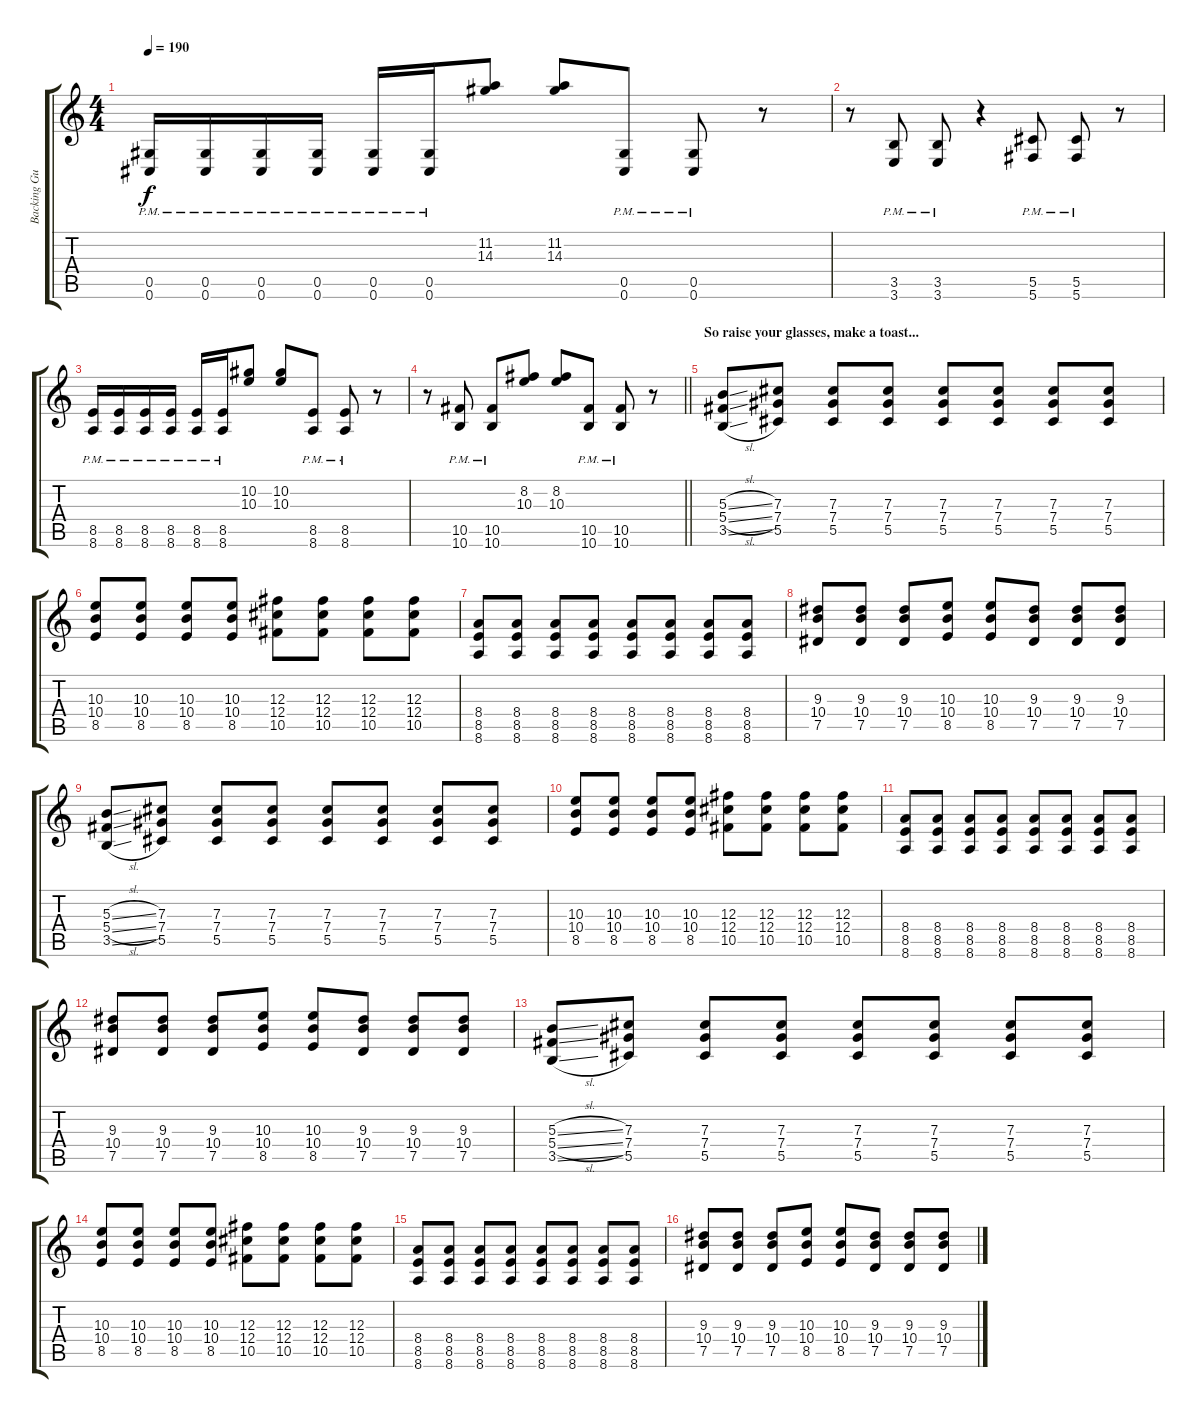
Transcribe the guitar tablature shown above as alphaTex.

\track ("Backing Guitar" "Backing Gu") {instrument overdrivenguitar}
\staff {score tabs}
\tuning (Eb4 Bb3 Gb3 Db3 Ab2 Db2) {hide}
\ts (4 4)
\tempo 190
\clef g2
\ks c
(0.5{pm} 0.6{pm}).16{dy f} (0.5{pm} 0.6{pm}).16 (0.5{pm} 0.6{pm}).16 (0.5{pm} 0.6{pm}).16 (0.5{pm} 0.6{pm}).16 (0.5{pm} 0.6{pm}).16 (11.2 14.3).8 (11.2 14.3).8 (0.5{pm} 0.6{pm}).8 (0.5{pm} 0.6{pm}).8 r.8 |
r.8 (3.5{pm} 3.6{pm}).8 (3.5{pm} 3.6{pm}).8 r.4 (5.5{pm} 5.6{pm}).8 (5.5{pm} 5.6{pm}).8 r.8 |
(8.5{pm} 8.6{pm}).16 (8.5{pm} 8.6{pm}).16 (8.5{pm} 8.6{pm}).16 (8.5{pm} 8.6{pm}).16 (8.5{pm} 8.6{pm}).16 (8.5{pm} 8.6{pm}).16 (10.2 10.3).8 (10.2 10.3).8 (8.5{pm} 8.6{pm}).8 (8.5{pm} 8.6{pm}).8 r.8 |
\barLineRight lightlight
r.8 (10.5{pm} 10.6{pm}).8 (10.5{pm} 10.6{pm}).8 (8.2 10.3).8 (8.2 10.3).8 (10.5{pm} 10.6{pm}).8 (10.5{pm} 10.6{pm}).8 r.8 |
\section ("" "So raise your glasses, make a toast...")
(5.3{sl} 5.4{sl} 3.5{sl}).8{instrument overdrivenguitar} (7.3 7.4 5.5).8 (7.3 7.4 5.5).8 (7.3 7.4 5.5).8 (7.3 7.4 5.5).8 (7.3 7.4 5.5).8 (7.3 7.4 5.5).8 (7.3 7.4 5.5).8 |
(10.3 10.4 8.5).8 (10.3 10.4 8.5).8 (10.3 10.4 8.5).8 (10.3 10.4 8.5).8 (12.3 12.4 10.5).8 (12.3 12.4 10.5).8 (12.3 12.4 10.5).8 (12.3 12.4 10.5).8 |
(8.4 8.5 8.6).8 (8.4 8.5 8.6).8 (8.4 8.5 8.6).8 (8.4 8.5 8.6).8 (8.4 8.5 8.6).8 (8.4 8.5 8.6).8 (8.4 8.5 8.6).8 (8.4 8.5 8.6).8 |
(9.3 10.4 7.5).8 (9.3 10.4 7.5).8 (9.3 10.4 7.5).8 (10.3 10.4 8.5).8 (10.3 10.4 8.5).8 (9.3 10.4 7.5).8 (9.3 10.4 7.5).8 (9.3 10.4 7.5).8 |
(5.3{sl} 5.4{sl} 3.5{sl}).8{instrument overdrivenguitar} (7.3 7.4 5.5).8 (7.3 7.4 5.5).8 (7.3 7.4 5.5).8 (7.3 7.4 5.5).8 (7.3 7.4 5.5).8 (7.3 7.4 5.5).8 (7.3 7.4 5.5).8 |
(10.3 10.4 8.5).8 (10.3 10.4 8.5).8 (10.3 10.4 8.5).8 (10.3 10.4 8.5).8 (12.3 12.4 10.5).8 (12.3 12.4 10.5).8 (12.3 12.4 10.5).8 (12.3 12.4 10.5).8 |
(8.4 8.5 8.6).8 (8.4 8.5 8.6).8 (8.4 8.5 8.6).8 (8.4 8.5 8.6).8 (8.4 8.5 8.6).8 (8.4 8.5 8.6).8 (8.4 8.5 8.6).8 (8.4 8.5 8.6).8 |
(9.3 10.4 7.5).8 (9.3 10.4 7.5).8 (9.3 10.4 7.5).8 (10.3 10.4 8.5).8 (10.3 10.4 8.5).8 (9.3 10.4 7.5).8 (9.3 10.4 7.5).8 (9.3 10.4 7.5).8 |
(5.3{sl} 5.4{sl} 3.5{sl}).8{instrument overdrivenguitar} (7.3 7.4 5.5).8 (7.3 7.4 5.5).8 (7.3 7.4 5.5).8 (7.3 7.4 5.5).8 (7.3 7.4 5.5).8 (7.3 7.4 5.5).8 (7.3 7.4 5.5).8 |
(10.3 10.4 8.5).8 (10.3 10.4 8.5).8 (10.3 10.4 8.5).8 (10.3 10.4 8.5).8 (12.3 12.4 10.5).8 (12.3 12.4 10.5).8 (12.3 12.4 10.5).8 (12.3 12.4 10.5).8 |
(8.4 8.5 8.6).8 (8.4 8.5 8.6).8 (8.4 8.5 8.6).8 (8.4 8.5 8.6).8 (8.4 8.5 8.6).8 (8.4 8.5 8.6).8 (8.4 8.5 8.6).8 (8.4 8.5 8.6).8 |
(9.3 10.4 7.5).8 (9.3 10.4 7.5).8 (9.3 10.4 7.5).8 (10.3 10.4 8.5).8 (10.3 10.4 8.5).8 (9.3 10.4 7.5).8 (9.3 10.4 7.5).8 (9.3 10.4 7.5).8
